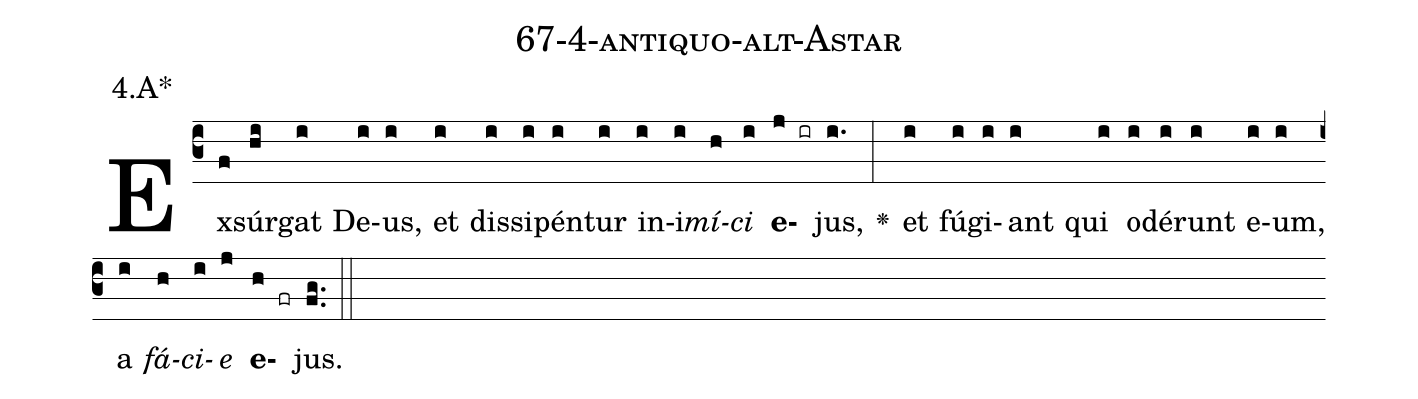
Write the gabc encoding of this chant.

name: 67-4-antiquo-alt-Astar;
annotation: 4.A*;
%%
(c3)Ex(f)súr(hi)gat(i) De(i)us,(i) et(i) dis(i)si(i)pén(i)tur(i) in(i)i(i)<i>mí</i>(h)<i>ci</i>(i) <b>e</b>(j ir)jus,(i.) <v>\greheightstar</v>(:) et(i) fú(i)gi(i)ant(i) qui(i) o(i)dé(i)runt(i) e(i)um,(i) a(i) <i>fá</i>(h)<i>ci</i>(i)<i>e</i>(j) <b>e</b>(h fr)jus.(fg..) (::)


%E(i) u(h) o(i) u(j) a(h) e.(fg..) (::)
